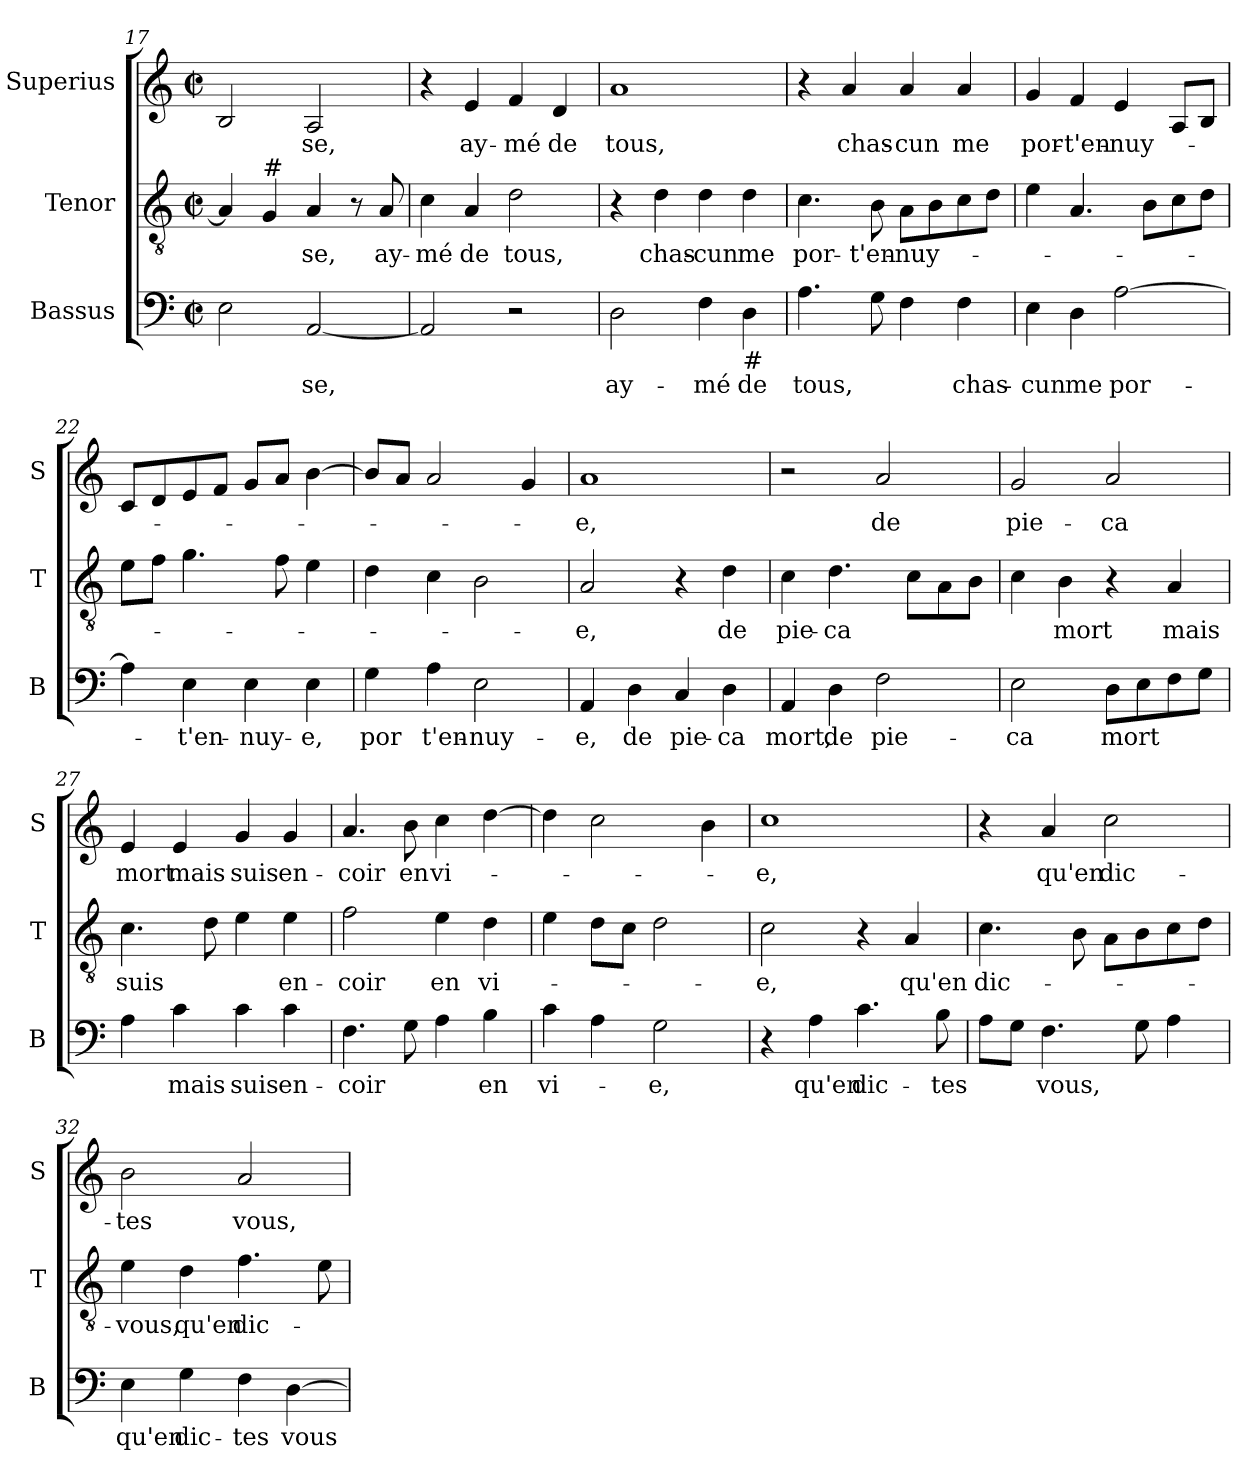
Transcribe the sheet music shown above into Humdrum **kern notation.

**kern	**text	**kern	**text	**kern	**text
*part3	*part3	*part2	*part2	*part1	*part1
*staff3	*staff3	*staff2	*staff2	*staff1	*staff1
*I"Bassus	*	*I"Tenor	*	*I"Superius	*
*I'B	*	*I'T	*	*I'S	*
*clefF4	*	*clefGv2	*	*clefG2	*
*k[]	*	*k[]	*	*k[]	*
*C:	*	*C:	*	*C:	*
*M2/2	*	*M2/2	*	*M2/2	*
*met(c|)	*	*met(c|)	*	*met(c|)	*
=17	=17	=17	=17	=17	=17
2E\	.	4A/]	.	2B/	.
!	!	!LO:TX:a:t=#	!	!	!
.	.	4G/	.	.	.
!	!LO:LY:b	!	!LO:LY:b	!	!LO:LY:b
[2AA/	-se,	4A/	-se,	2A/	-se,
.	.	8r	.	.	.
!	!	!	!LO:LY:b	!	!
.	.	8A/	ay-	.	.
=18	=18	=18	=18	=18	=18
!	!	!	!LO:LY:b	!	!
2AA/]	.	4c\	-mé	4r	.
!	!	!	!LO:LY:b	!	!LO:LY:b
.	.	4A/	de	4e/	ay-
!	!	!	!LO:LY:b	!	!LO:LY:b
2r	.	2d\	tous,	4f/	-mé
!	!	!	!	!	!LO:LY:b
.	.	.	.	4d/	de
=19	=19	=19	=19	=19	=19
!	!LO:LY:b	!	!	!	!LO:LY:b
2D\	ay-	4r	.	1a	tous,
!	!	!	!LO:LY:b	!	!
.	.	4d\	chas-	.	.
!	!LO:LY:b	!	!LO:LY:b	!	!
4F\	-mé	4d\	-cun	.	.
!LO:TX:b:t=#	!	!	!	!	!
!	!LO:LY:b	!	!LO:LY:b	!	!
4D\	de	4d\	me	.	.
=20	=20	=20	=20	=20	=20
!	!LO:LY:b	!	!LO:LY:b	!	!
4.A\	tous,	4.c\	por-	4r	.
!	!	!	!	!	!LO:LY:b
.	.	.	.	4a/	chas-
!	!	!	!LO:LY:b	!	!
8G\	.	8B\	-t'en-	.	.
!	!	!	!LO:LY:b	!	!LO:LY:b
4F\	.	8A\L	-nuy-	4a/	-cun
.	.	8B\	.	.	.
!	!LO:LY:b	!	!	!	!LO:LY:b
4F\	chas-	8c\	.	4a/	me
.	.	8d\J	.	.	.
!!LO:LB:g=z
=21	=21	=21	=21	=21	=21
!	!LO:LY:b	!	!	!	!LO:LY:b
4E\	-cun	4e\	.	4g/	por-
!	!LO:LY:b	!	!	!	!LO:LY:b
4D\	me	4.A/	.	4f/	-t'en-
!	!LO:LY:b	!	!	!	!LO:LY:b
[2A\	por-	.	.	4e/	-nuy-
.	.	8B\L	.	.	.
.	.	8c\	.	8A/L	.
.	.	8d\J	.	8B/J	.
=22	=22	=22	=22	=22	=22
4A\]	.	8e\L	.	8c/L	.
.	.	8f\J	.	8d/	.
!	!LO:LY:b	!	!	!	!
4E\	-t'en-	4.g\	.	8e/	.
.	.	.	.	8f/J	.
!	!LO:LY:b	!	!	!	!
4E\	-nuy-	.	.	8g/L	.
.	.	8f\	.	8a/J	.
!	!LO:LY:b	!	!	!	!
4E\	-e,	4e\	.	[4b\	.
=23	=23	=23	=23	=23	=23
!	!LO:LY:b	!	!	!	!
4G\	por	4d\	.	8b/L]	.
.	.	.	.	8a/J	.
!	!LO:LY:b	!	!	!	!
4A\	t'en-	4c\	.	2a/	.
!	!LO:LY:b	!	!	!	!
2E\	-nuy-	2B\	.	.	.
.	.	.	.	4g/	.
=24	=24	=24	=24	=24	=24
!	!LO:LY:b	!	!LO:LY:b	!	!LO:LY:b
4AA/	-e,	2A/	-e,	1a	-e,
!	!LO:LY:b	!	!	!	!
4D\	de	.	.	.	.
!	!LO:LY:b	!	!	!	!
4C/	pie-	4r	.	.	.
!	!LO:LY:b	!	!LO:LY:b	!	!
4D\	-ca	4d\	de	.	.
!!LO:LB:g=z
=25	=25	=25	=25	=25	=25
!	!LO:LY:b	!	!LO:LY:b	!	!
4AA/	mort,	4c\	pie-	2r	.
!	!LO:LY:b	!	!LO:LY:b	!	!
4D\	de	4.d\	-ca	.	.
!	!LO:LY:b	!	!	!	!LO:LY:b
2F\	pie-	.	.	2a/	de
.	.	8c\L	.	.	.
.	.	8A\	.	.	.
.	.	8B\J	.	.	.
=26	=26	=26	=26	=26	=26
!	!LO:LY:b	!	!	!	!LO:LY:b
2E\	-ca	4c\	.	2g/	pie-
!	!	!	!LO:LY:b	!	!
.	.	4B\	mort	.	.
!	!LO:LY:b	!	!	!	!LO:LY:b
8D\L	mort	4r	.	2a/	-ca
8E\	.	.	.	.	.
!	!	!	!LO:LY:b	!	!
8F\	.	4A/	mais	.	.
8G\J	.	.	.	.	.
=27	=27	=27	=27	=27	=27
!	!	!	!LO:LY:b	!	!LO:LY:b
4A\	.	4.c\	suis	4e/	mort
!	!LO:LY:b	!	!	!	!LO:LY:b
4c\	mais	.	.	4e/	mais
.	.	8d\	.	.	.
!	!LO:LY:b	!	!	!	!LO:LY:b
4c\	suis	4e\	.	4g/	suis
!	!LO:LY:b	!	!LO:LY:b	!	!LO:LY:b
4c\	en-	4e\	en-	4g/	en-
=28	=28	=28	=28	=28	=28
!	!LO:LY:b	!	!LO:LY:b	!	!LO:LY:b
4.F\	-coir	2f\	-coir	4.a/	-coir
!	!	!	!	!	!LO:LY:b
8G\	.	.	.	8b\	en
!	!	!	!LO:LY:b	!	!LO:LY:b
4A\	.	4e\	en	4cc\	vi-
!	!LO:LY:b	!	!LO:LY:b	!	!
4B\	en	4d\	vi-	[4dd\	.
!!LO:LB:g=z
=29	=29	=29	=29	=29	=29
!	!LO:LY:b	!	!	!	!
4c\	vi-	4e\	.	4dd\]	.
4A\	.	8d\L	.	2cc\	.
.	.	8c\J	.	.	.
!	!LO:LY:b	!	!	!	!
2G\	-e,	2d\	.	.	.
.	.	.	.	4b\	.
=30	=30	=30	=30	=30	=30
!	!	!	!LO:LY:b	!	!LO:LY:b
4r	.	2c\	-e,	1cc	-e,
!	!LO:LY:b	!	!	!	!
4A\	qu'en	.	.	.	.
!	!LO:LY:b	!	!	!	!
4.c\	dic-	4r	.	.	.
!	!	!	!LO:LY:b	!	!
.	.	4A/	qu'en	.	.
!	!LO:LY:b	!	!	!	!
8B\	-tes	.	.	.	.
=31	=31	=31	=31	=31	=31
!	!	!	!LO:LY:b	!	!
8A\L	.	4.c\	dic-	4r	.
8G\J	.	.	.	.	.
!	!LO:LY:b	!	!	!	!LO:LY:b
4.F\	vous,	.	.	4a/	qu'en
.	.	8B\	.	.	.
!	!	!	!	!	!LO:LY:b
.	.	8A\L	.	2cc\	dic-
8G\	.	8B\	.	.	.
4A\	.	8c\	.	.	.
.	.	8d\J	.	.	.
=32	=32	=32	=32	=32	=32
!	!LO:LY:b	!	!LO:LY:b	!	!LO:LY:b
4E\	qu'en	4e\	-vous,	2b\	-tes
!	!LO:LY:b	!	!LO:LY:b	!	!
4G\	dic-	4d\	qu'en	.	.
!	!LO:LY:b	!	!LO:LY:b	!	!LO:LY:b
4F\	-tes	4.f\	dic-	2a/	vous,
!	!LO:LY:b	!	!	!	!
[4D\	vous	.	.	.	.
.	.	8e\	.	.	.
=	=	=	=	=	=
*-	*-	*-	*-	*-	*-
